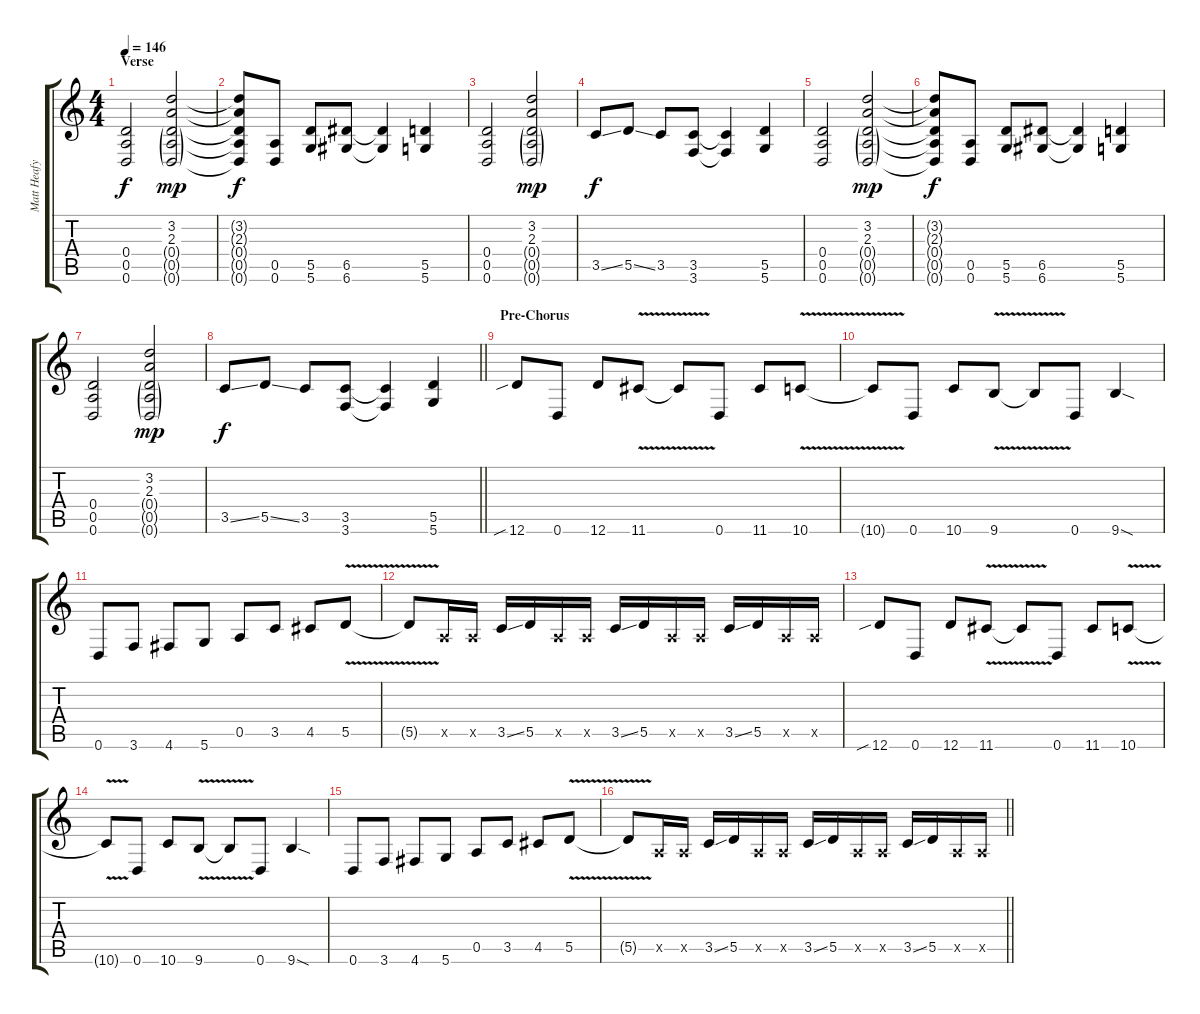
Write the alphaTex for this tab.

\track ("Matt Heafy Rhythm" "Matt Heafy") {instrument distortionguitar}
\staff {score tabs}
\tuning (E4 B3 G3 D3 A2 D2) {hide}
\ts (4 4)
\section ("" "Verse")
\tempo 146
\clef g2
\ks c
(0.4 0.5 0.6).2{dy f} (3.2 2.3 0.4{g} 0.5{g} 0.6{g}).2{dy mp} |
(3.2{t} 2.3{t} 0.4{t} 0.5{t} 0.6{t}).8{dy f} (0.5 0.6).8 (5.5 5.6).8 (6.5 6.6).8 (6.5{t} 6.6{t}).4 (5.5 5.6).4 |
(0.4 0.5 0.6).2 (3.2 2.3 0.4{g} 0.5{g} 0.6{g}).2{dy mp} |
3.5{ss}.8{dy f} 5.5{ss}.8 3.5.8 (3.5 3.6).8 (3.5{t} 3.6{t}).4 (5.5 5.6).4 |
(0.4 0.5 0.6).2 (3.2 2.3 0.4{g} 0.5{g} 0.6{g}).2{dy mp} |
(3.2{t} 2.3{t} 0.4{t} 0.5{t} 0.6{t}).8{dy f} (0.5 0.6).8 (5.5 5.6).8 (6.5 6.6).8 (6.5{t} 6.6{t}).4 (5.5 5.6).4 |
(0.4 0.5 0.6).2 (3.2 2.3 0.4{g} 0.5{g} 0.6{g}).2{dy mp} |
\barLineRight lightlight
3.5{ss}.8{dy f} 5.5{ss}.8 3.5.8 (3.5 3.6).8 (3.5{t} 3.6{t}).4 (5.5 5.6).4 |
\section ("" "Pre-Chorus")
12.6{sib}.8 0.6.8 12.6.8 11.6{v}.8 11.6{t}.8 0.6.8 11.6.8 10.6{v}.8 |
10.6{t}.8 0.6.8 10.6.8 9.6{v}.8 9.6{t}.8 0.6.8 9.6{sod}.4 |
0.6.8 3.6.8 4.6.8 5.6.8 0.5.8 3.5.8 4.5.8 5.5{v}.8 |
5.5{t}.8 0.5{x}.16 0.5{x}.16 3.5{ss}.16 5.5.16 0.5{x}.16 0.5{x}.16 3.5{ss}.16 5.5.16 0.5{x}.16 0.5{x}.16 3.5{ss}.16 5.5.16 0.5{x}.16 0.5{x}.16 |
12.6{sib}.8 0.6.8 12.6.8 11.6{v}.8 11.6{t}.8 0.6.8 11.6.8 10.6{v}.8 |
10.6{t}.8 0.6.8 10.6.8 9.6{v}.8 9.6{t}.8 0.6.8 9.6{sod}.4 |
0.6.8 3.6.8 4.6.8 5.6.8 0.5.8 3.5.8 4.5.8 5.5{v}.8 |
\barLineRight lightlight
5.5{t}.8 0.5{x}.16 0.5{x}.16 3.5{ss}.16 5.5.16 0.5{x}.16 0.5{x}.16 3.5{ss}.16 5.5.16 0.5{x}.16 0.5{x}.16 3.5{ss}.16 5.5.16 0.5{x}.16 0.5{x}.16
